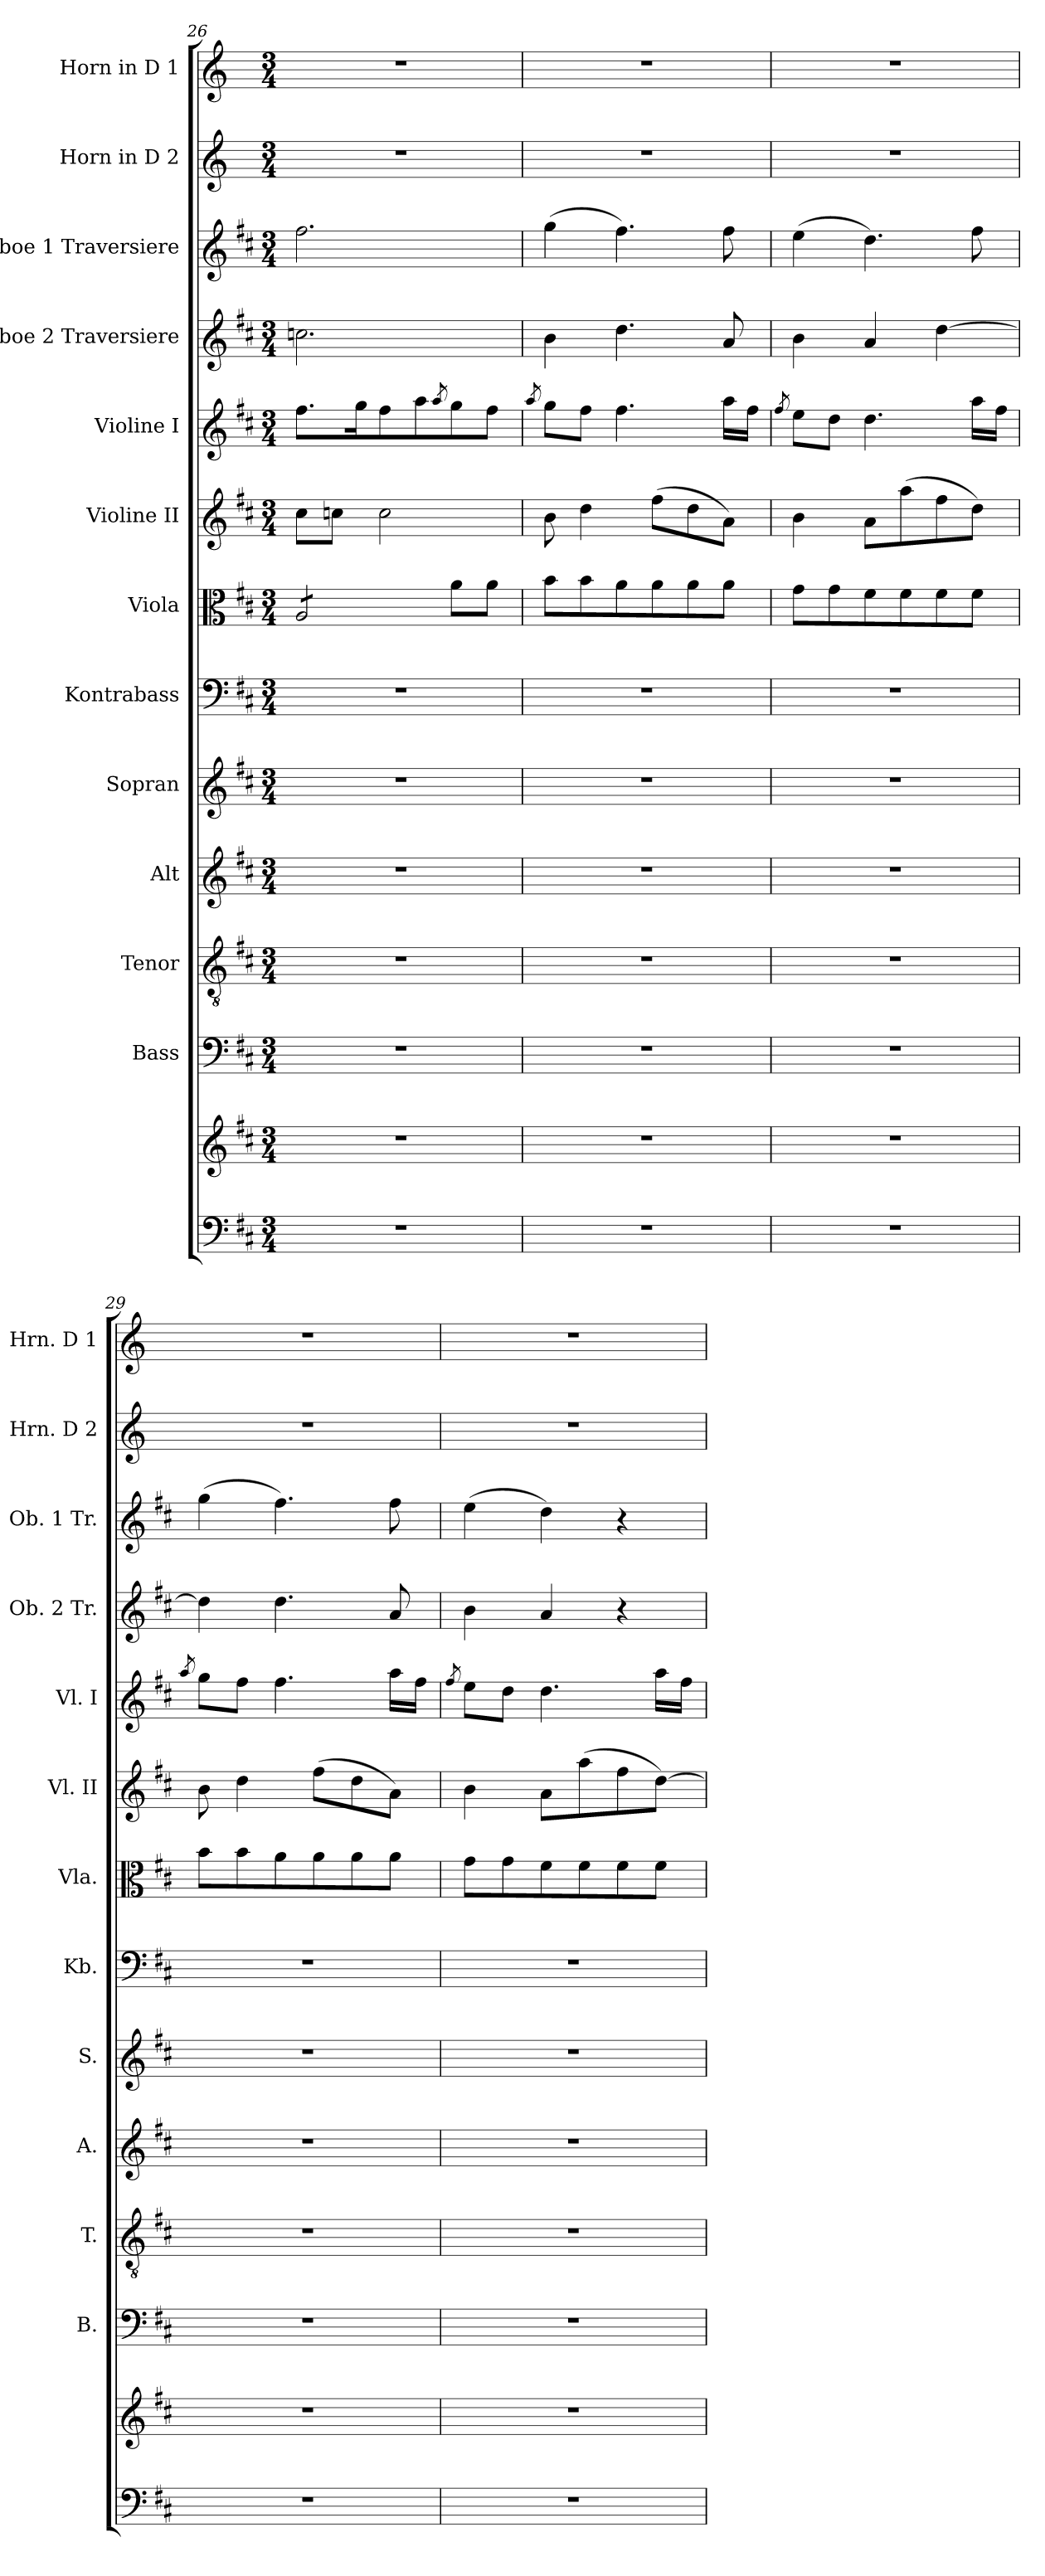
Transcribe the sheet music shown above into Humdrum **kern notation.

**kern	**kern	**kern	**kern	**kern	**kern	**kern	**kern	**kern	**kern	**kern	**kern	**kern	**kern
*part13	*part13	*part12	*part11	*part10	*part9	*part8	*part7	*part6	*part5	*part4	*part3	*part2	*part1
*staff14	*staff13	*staff12	*staff11	*staff10	*staff9	*staff8	*staff7	*staff6	*staff5	*staff4	*staff3	*staff2	*staff1
*	*	*I"Bass	*I"Tenor	*I"Alt	*I"Sopran	*I"Kontrabass	*I"Viola	*I"Violine II	*I"Violine I	*I"Oboe 2 Traversiere	*I"Oboe 1 Traversiere	*I"Horn in D 2	*I"Horn in D 1
*	*	*I'B.	*I'T.	*I'A.	*I'S.	*I'Kb.	*I'Vla.	*I'Vl. II	*I'Vl. I	*I'Ob. 2 Tr.	*I'Ob. 1 Tr.	*I'Hrn. D 2	*I'Hrn. D 1
*clefF4	*clefG2	*clefF4	*clefGv2	*clefG2	*clefG2	*clefF4	*clefC3	*clefG2	*clefG2	*clefG2	*clefG2	*clefG2	*clefG2
*	*	*	*	*	*	*ITrd7c12	*	*	*	*	*	*ITrd6c10	*ITrd6c10
*k[f#c#]	*k[f#c#]	*k[f#c#]	*k[f#c#]	*k[f#c#]	*k[f#c#]	*k[f#c#]	*k[f#c#]	*k[f#c#]	*k[f#c#]	*k[f#c#]	*k[f#c#]	*k[f#c#]	*k[f#c#]
*D:	*D:	*D:	*D:	*D:	*D:	*D:	*D:	*D:	*D:	*D:	*D:	*D:	*D:
*M3/4	*M3/4	*M3/4	*M3/4	*M3/4	*M3/4	*M3/4	*M3/4	*M3/4	*M3/4	*M3/4	*M3/4	*M3/4	*M3/4
=26	=26	=26	=26	=26	=26	=26	=26	=26	=26	=26	=26	=26	=26
*	*	*	*	*	*	*	*tremolo	*	*	*	*	*	*
2.r	2.r	2.r	2.r	2.r	2.r	2.r	8A/L	8cc#\L	8.ff#\L	2.ccn\	2.ff#\	2.r	2.r
.	.	.	.	.	.	.	8A/	8ccn\J	.	.	.	.	.
.	.	.	.	.	.	.	.	.	16gg\k	.	.	.	.
.	.	.	.	.	.	.	8A/	2cc\	8ff#\	.	.	.	.
.	.	.	.	.	.	.	8A/J	.	8aa\	.	.	.	.
*	*	*	*	*	*	*	*Xtremolo	*	*	*	*	*	*
.	.	.	.	.	.	.	.	.	8qaa/	.	.	.	.
.	.	.	.	.	.	.	8a\L	.	8gg\	.	.	.	.
.	.	.	.	.	.	.	8a\J	.	8ff#\J	.	.	.	.
=27	=27	=27	=27	=27	=27	=27	=27	=27	=27	=27	=27	=27	=27
.	.	.	.	.	.	.	.	.	8qaa/	.	.	.	.
2.r	2.r	2.r	2.r	2.r	2.r	2.r	8b\L	8b\	8gg\L	4b\	(>4gg\	2.r	2.r
.	.	.	.	.	.	.	8b\	4dd\	8ff#\J	.	.	.	.
.	.	.	.	.	.	.	8a\	.	4.ff#\	4.dd\	4.ff#\)	.	.
.	.	.	.	.	.	.	8a\	(>8ff#\L	.	.	.	.	.
.	.	.	.	.	.	.	8a\	8dd\	.	.	.	.	.
.	.	.	.	.	.	.	8a\J	8a\J)	16aa\LL	8a/	8ff#\	.	.
.	.	.	.	.	.	.	.	.	16ff#\JJ	.	.	.	.
!!LO:PB:g=z
=28	=28	=28	=28	=28	=28	=28	=28	=28	=28	=28	=28	=28	=28
.	.	.	.	.	.	.	.	.	8qff#/	.	.	.	.
2.r	2.r	2.r	2.r	2.r	2.r	2.r	8g\L	4b\	8ee\L	4b\	(>4ee\	2.r	2.r
.	.	.	.	.	.	.	8g\	.	8dd\J	.	.	.	.
.	.	.	.	.	.	.	8f#\	8a\L	4.dd\	4a/	4.dd\)	.	.
.	.	.	.	.	.	.	8f#\	(>8aa\	.	.	.	.	.
.	.	.	.	.	.	.	8f#\	8ff#\	.	[4dd\	.	.	.
.	.	.	.	.	.	.	8f#\J	8dd\J)	16aa\LL	.	8ff#\	.	.
.	.	.	.	.	.	.	.	.	16ff#\JJ	.	.	.	.
=29	=29	=29	=29	=29	=29	=29	=29	=29	=29	=29	=29	=29	=29
.	.	.	.	.	.	.	.	.	8qaa/	.	.	.	.
2.r	2.r	2.r	2.r	2.r	2.r	2.r	8b\L	8b\	8gg\L	4dd\]	(>4gg\	2.r	2.r
.	.	.	.	.	.	.	8b\	4dd\	8ff#\J	.	.	.	.
.	.	.	.	.	.	.	8a\	.	4.ff#\	4.dd\	4.ff#\)	.	.
.	.	.	.	.	.	.	8a\	(>8ff#\L	.	.	.	.	.
.	.	.	.	.	.	.	8a\	8dd\	.	.	.	.	.
.	.	.	.	.	.	.	8a\J	8a\J)	16aa\LL	8a/	8ff#\	.	.
.	.	.	.	.	.	.	.	.	16ff#\JJ	.	.	.	.
=30	=30	=30	=30	=30	=30	=30	=30	=30	=30	=30	=30	=30	=30
.	.	.	.	.	.	.	.	.	8qff#/	.	.	.	.
2.r	2.r	2.r	2.r	2.r	2.r	2.r	8g\L	4b\	8ee\L	4b\	(>4ee\	2.r	2.r
.	.	.	.	.	.	.	8g\	.	8dd\J	.	.	.	.
.	.	.	.	.	.	.	8f#\	8a\L	4.dd\	4a/	4dd\)	.	.
.	.	.	.	.	.	.	8f#\	(>8aa\	.	.	.	.	.
.	.	.	.	.	.	.	8f#\	8ff#\	.	4r	4r	.	.
.	.	.	.	.	.	.	8f#\J	[8dd\J)	16aa\LL	.	.	.	.
.	.	.	.	.	.	.	.	.	16ff#\JJ	.	.	.	.
=	=	=	=	=	=	=	=	=	=	=	=	=	=
*-	*-	*-	*-	*-	*-	*-	*-	*-	*-	*-	*-	*-	*-
